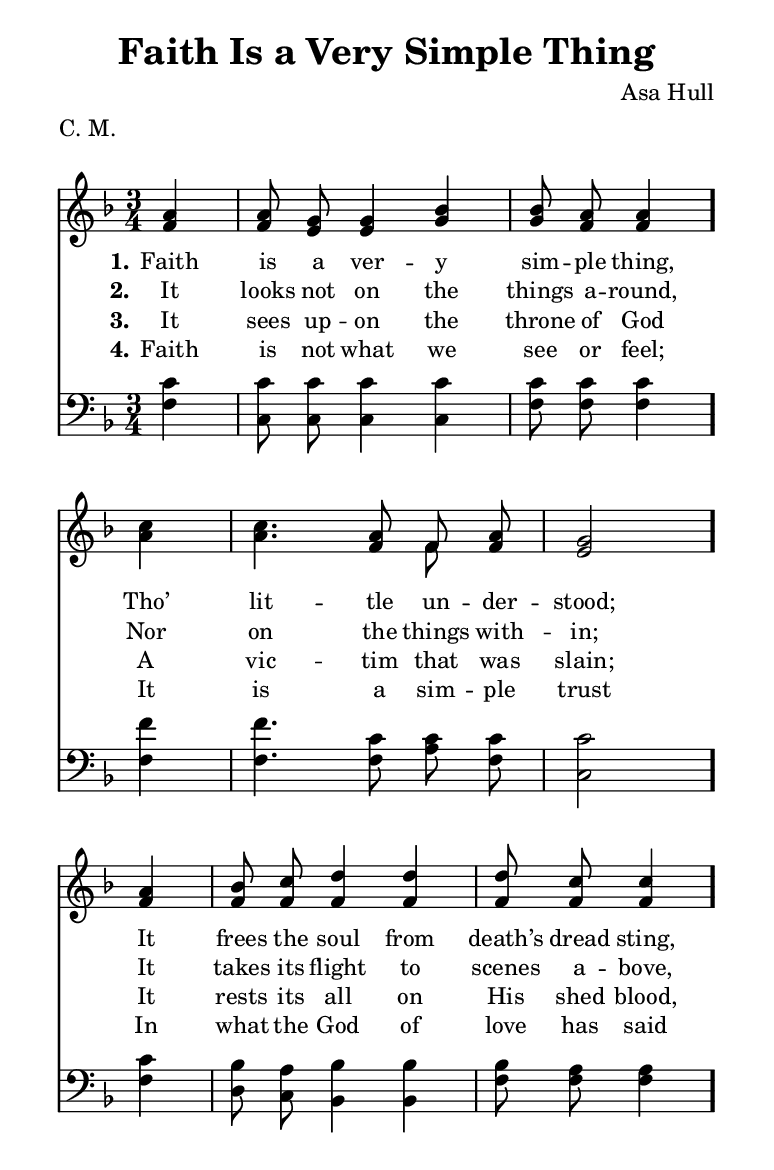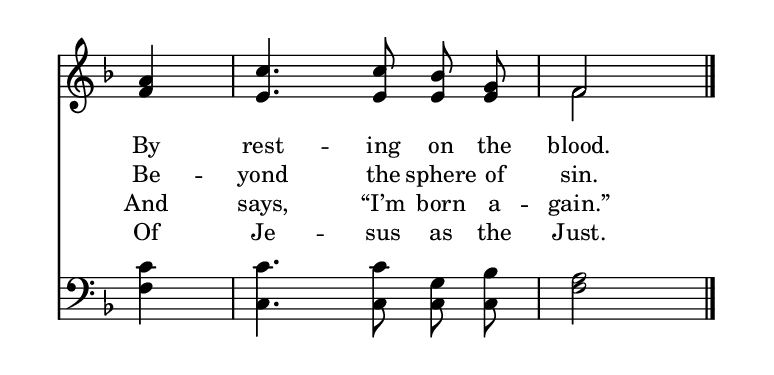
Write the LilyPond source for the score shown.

\include "common/global.ily"
\paper {
  \include "common/paper.ily"
  ragged-bottom = ##t
  ragged-last-bottom = ##t
  systems-per-page = ##f
  page-count = ##f
}

\header{
  hymnnumber = "10"
  title = "Faith Is a Very Simple Thing"
  tunename = "Remember Me"
  meter = "C. M."
  %poet = ""
  composer = "Asa Hull"
  %copyright = ""
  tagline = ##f
}

patternA = { c4 | c8 c8 c4 c4 | c8 c8 c4 } % Lines 1, 3
patternB = { c4 | c4. c8 c8 c8 | c2 } % Lines 2, 4

global = {
  \include "common/overrides.ily"
  \override Staff.TimeSignature.style = #'numbered
  \time 3/4
  \once \override Score.MetronomeMark.transparent = ##t
  \tempo 4 = 60
  \key f \major
  \partial 4
  \autoBeamOff
}

notesSoprano = {
\global
\relative c'' {

  \changePitch \patternA { a | a g g bes | bes a a }
  \changePitch \patternB { c | c a f a   | g       }
  \changePitch \patternA { a | bes c d d | d c c   }
  \changePitch \patternB { a | c c bes g | f       }

}
}

notesAlto = {
\global
\relative e' {

  \changePitch \patternA { f | f e e g | g f f }
  \changePitch \patternB { a | a f f f | e     }
  \changePitch \patternA { f | f f f f | f f f }
  \changePitch \patternB { f | e e e e | f     }

}
}

notesTenor = {
\global
\relative a {

  \changePitch \patternA { c | c c c c       | c c c   }
  \changePitch \patternB { f | f c c c       | c       }
  \changePitch \patternA { c | bes a bes bes | bes a a }
  \changePitch \patternB { c | c c g bes     | a       }

}
}

notesBass = {
\global
\relative f {

  \changePitch \patternA { f | c c c c     | f f f  }
  \changePitch \patternB { f | f f a f     | c      }
  \changePitch \patternA { f | d c bes bes | f' f f }
  \changePitch \patternB { f | c c c c     | f      } \bar "|."

}
}

wordsA = \lyricmode {
\set stanza = "1."

  Faith is a ver -- y sim -- ple thing, \bar "."
  Tho’ lit -- tle un -- der -- stood; \bar "." \break
  It frees the soul from death’s dread sting, \bar "."
  By rest -- ing on the blood. \bar "|." \break

}

wordsB = \lyricmode {
\set stanza = "2."

  It looks not on the things a -- round,
  Nor on the things with -- in;
  It takes its flight to scenes a -- bove,
  Be -- yond the sphere of sin.

}

wordsC = \lyricmode {
\set stanza = "3."

  It sees up -- on the throne of God
  A vic -- tim that was slain;
  It rests its all on His shed blood,
  And says, “I’m born a -- gain.”

}

wordsD = \lyricmode {
\set stanza = "4."

  Faith is not what we see or feel;
  It is a sim -- ple trust
  In what the God of love has said
  Of Je -- sus as the Just.

}


\score {
  \context ChoirStaff <<
    \context Staff = upper <<
      \set Staff.autoBeaming = ##f
      \set ChoirStaff.systemStartDelimiter = #'SystemStartBar
      \set ChoirStaff.printPartCombineTexts = ##f
      \partcombine #'(2 . 9) \notesSoprano \notesAlto
      \context NullVoice = sopranos { \voiceOne << \notesSoprano >> }
      \context NullVoice = altos { \voiceTwo << \notesAlto >> }
      \context Lyrics = one   \lyricsto sopranos \wordsA
      \context Lyrics = two   \lyricsto sopranos \wordsB
      \context Lyrics = three \lyricsto sopranos \wordsC
      \context Lyrics = four  \lyricsto sopranos \wordsD
      %\context Lyrics = five  \lyricsto sopranos \wordsE
    >>
    \context Staff = men <<
      \set Staff.autoBeaming = ##f
      \clef bass
      \set ChoirStaff.printPartCombineTexts = ##f
      \partcombine #'(2 . 9) \notesTenor \notesBass
      \context NullVoice = tenors { \voiceOne << \notesTenor >> }
      \context NullVoice = basses { \voiceTwo << \notesBass >> }
    >>
  >>
  \layout {
    \include "common/layout.ily"
  }
  \midi{
    \include "common/midi.ily"
  }
}

\version "2.19.49"  % necessary for upgrading to future LilyPond versions.

% vi:set et ts=2 sw=2 ai nocindent syntax=lilypond:
